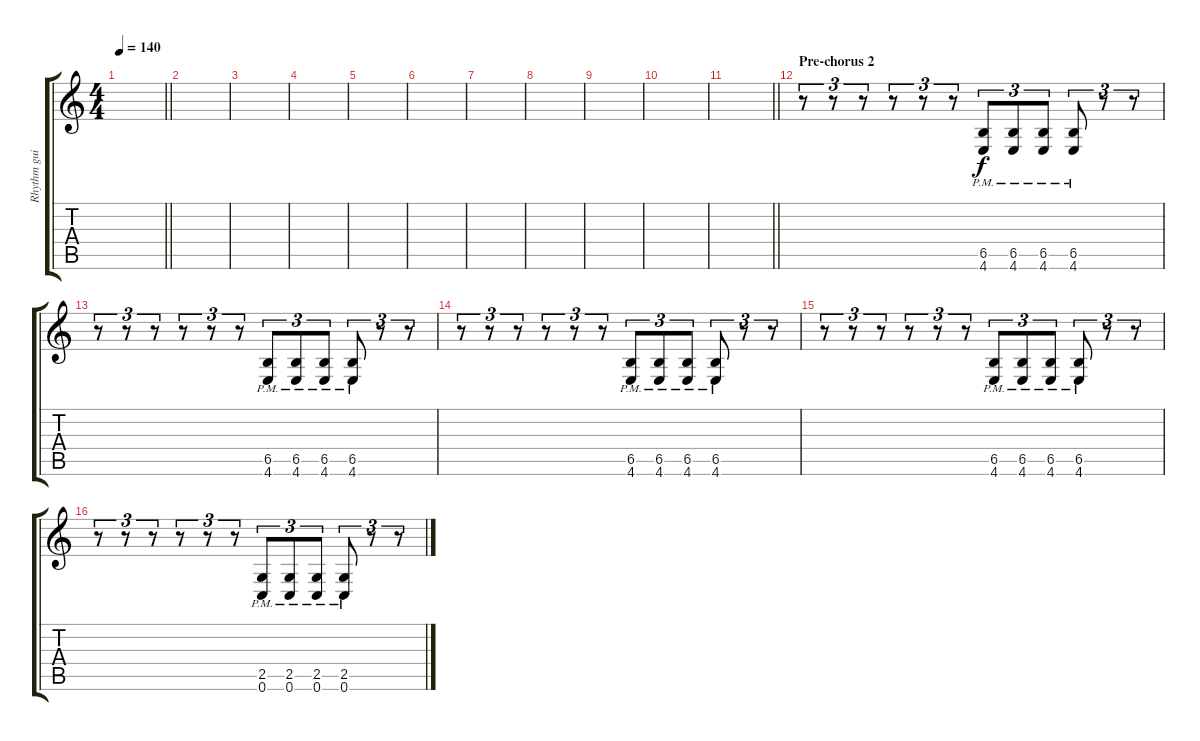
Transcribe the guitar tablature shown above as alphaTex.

\track ("Rhythm guitar 1" "Rhythm gui") {instrument distortionguitar}
\staff {score tabs}
\tuning (C4 G3 Eb3 Bb2 F2 C2) {hide}
\ts (4 4)
\tempo 140
\clef g2
\barLineRight lightlight
\ks c
|
|
|
|
|
|
|
|
|
|
\barLineRight lightlight
|
\section ("" "Pre-chorus 2")
r.8{tu (3 2)} r.8{tu (3 2)} r.8{tu (3 2)} r.8{tu (3 2)} r.8{tu (3 2)} r.8{tu (3 2)} (6.5{pm} 4.6{pm}).8{tu (3 2)} (6.5{pm} 4.6{pm}).8{tu (3 2)} (6.5{pm} 4.6{pm}).8{tu (3 2)} (6.5{pm} 4.6{pm}).8{tu (3 2)} r.8{tu (3 2)} r.8{tu (3 2)} |
r.8{tu (3 2)} r.8{tu (3 2)} r.8{tu (3 2)} r.8{tu (3 2)} r.8{tu (3 2)} r.8{tu (3 2)} (6.5{pm} 4.6{pm}).8{tu (3 2)} (6.5{pm} 4.6{pm}).8{tu (3 2)} (6.5{pm} 4.6{pm}).8{tu (3 2)} (6.5{pm} 4.6{pm}).8{tu (3 2)} r.8{tu (3 2)} r.8{tu (3 2)} |
r.8{tu (3 2)} r.8{tu (3 2)} r.8{tu (3 2)} r.8{tu (3 2)} r.8{tu (3 2)} r.8{tu (3 2)} (6.5{pm} 4.6{pm}).8{tu (3 2)} (6.5{pm} 4.6{pm}).8{tu (3 2)} (6.5{pm} 4.6{pm}).8{tu (3 2)} (6.5{pm} 4.6{pm}).8{tu (3 2)} r.8{tu (3 2)} r.8{tu (3 2)} |
r.8{tu (3 2)} r.8{tu (3 2)} r.8{tu (3 2)} r.8{tu (3 2)} r.8{tu (3 2)} r.8{tu (3 2)} (6.5{pm} 4.6{pm}).8{tu (3 2)} (6.5{pm} 4.6{pm}).8{tu (3 2)} (6.5{pm} 4.6{pm}).8{tu (3 2)} (6.5{pm} 4.6{pm}).8{tu (3 2)} r.8{tu (3 2)} r.8{tu (3 2)} |
r.8{tu (3 2)} r.8{tu (3 2)} r.8{tu (3 2)} r.8{tu (3 2)} r.8{tu (3 2)} r.8{tu (3 2)} (2.5{pm} 0.6{pm}).8{tu (3 2)} (2.5{pm} 0.6{pm}).8{tu (3 2)} (2.5{pm} 0.6{pm}).8{tu (3 2)} (2.5{pm} 0.6{pm}).8{tu (3 2)} r.8{tu (3 2)} r.8{tu (3 2)}
